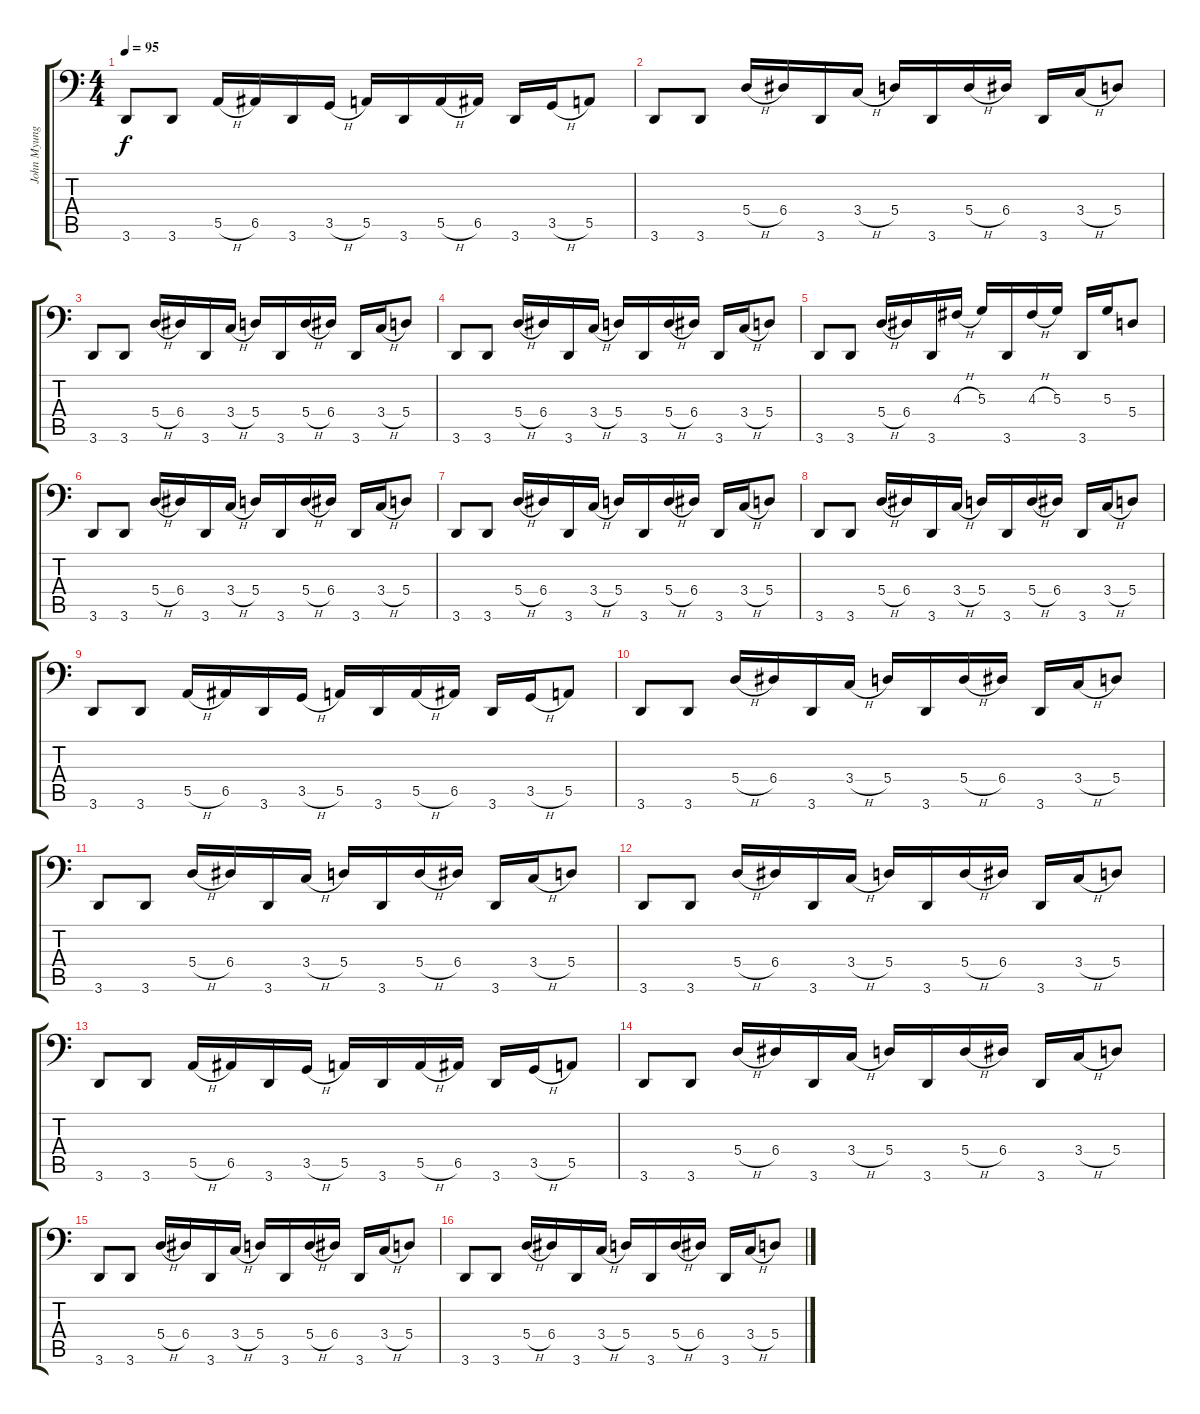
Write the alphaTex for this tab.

\track ("John Myung" "John Myung") {instrument electricbassfinger}
\staff {score tabs}
\tuning (C3 G2 D2 A1 E1 B0) {hide}
\ts (4 4)
\tempo 95
\clef f4
\ks c
3.6.8{dy f} 3.6.8 5.5{h}.16 6.5.16 3.6.16 3.5{h}.16 5.5.16 3.6.16 5.5{h}.16 6.5.16 3.6.16 3.5{h}.16 5.5.8 |
3.6.8 3.6.8 5.4{h}.16 6.4.16 3.6.16 3.4{h}.16 5.4.16 3.6.16 5.4{h}.16 6.4.16 3.6.16 3.4{h}.16 5.4.8 |
3.6.8 3.6.8 5.4{h}.16 6.4.16 3.6.16 3.4{h}.16 5.4.16 3.6.16 5.4{h}.16 6.4.16 3.6.16 3.4{h}.16 5.4.8 |
3.6.8 3.6.8 5.4{h}.16 6.4.16 3.6.16 3.4{h}.16 5.4.16 3.6.16 5.4{h}.16 6.4.16 3.6.16 3.4{h}.16 5.4.8 |
3.6.8 3.6.8 5.4{h}.16 6.4.16 3.6.16 4.3{h}.16 5.3.16 3.6.16 4.3{h}.16 5.3.16 3.6.16 5.3.16 5.4.8 |
3.6.8{volume 10} 3.6.8 5.4{h}.16 6.4.16 3.6.16 3.4{h}.16 5.4.16 3.6.16 5.4{h}.16 6.4.16 3.6.16 3.4{h}.16 5.4.8 |
3.6.8 3.6.8 5.4{h}.16 6.4.16 3.6.16 3.4{h}.16 5.4.16 3.6.16 5.4{h}.16 6.4.16 3.6.16 3.4{h}.16 5.4.8 |
3.6.8 3.6.8 5.4{h}.16 6.4.16 3.6.16 3.4{h}.16 5.4.16 3.6.16 5.4{h}.16 6.4.16 3.6.16 3.4{h}.16 5.4.8 |
3.6.8 3.6.8 5.5{h}.16 6.5.16 3.6.16 3.5{h}.16 5.5.16 3.6.16 5.5{h}.16 6.5.16 3.6.16 3.5{h}.16 5.5.8 |
3.6.8 3.6.8 5.4{h}.16 6.4.16 3.6.16 3.4{h}.16 5.4.16 3.6.16 5.4{h}.16 6.4.16 3.6.16 3.4{h}.16 5.4.8 |
3.6.8 3.6.8 5.4{h}.16 6.4.16 3.6.16 3.4{h}.16 5.4.16 3.6.16 5.4{h}.16 6.4.16 3.6.16 3.4{h}.16 5.4.8 |
3.6.8 3.6.8 5.4{h}.16 6.4.16 3.6.16 3.4{h}.16 5.4.16 3.6.16 5.4{h}.16 6.4.16 3.6.16 3.4{h}.16 5.4.8 |
3.6.8 3.6.8 5.5{h}.16 6.5.16 3.6.16 3.5{h}.16 5.5.16 3.6.16 5.5{h}.16 6.5.16 3.6.16 3.5{h}.16 5.5.8 |
3.6.8{volume 13} 3.6.8 5.4{h}.16 6.4.16 3.6.16 3.4{h}.16 5.4.16 3.6.16 5.4{h}.16 6.4.16 3.6.16 3.4{h}.16 5.4.8 |
3.6.8 3.6.8 5.4{h}.16 6.4.16 3.6.16 3.4{h}.16 5.4.16 3.6.16 5.4{h}.16 6.4.16 3.6.16 3.4{h}.16 5.4.8 |
3.6.8 3.6.8 5.4{h}.16 6.4.16 3.6.16 3.4{h}.16 5.4.16 3.6.16 5.4{h}.16 6.4.16 3.6.16 3.4{h}.16 5.4.8
